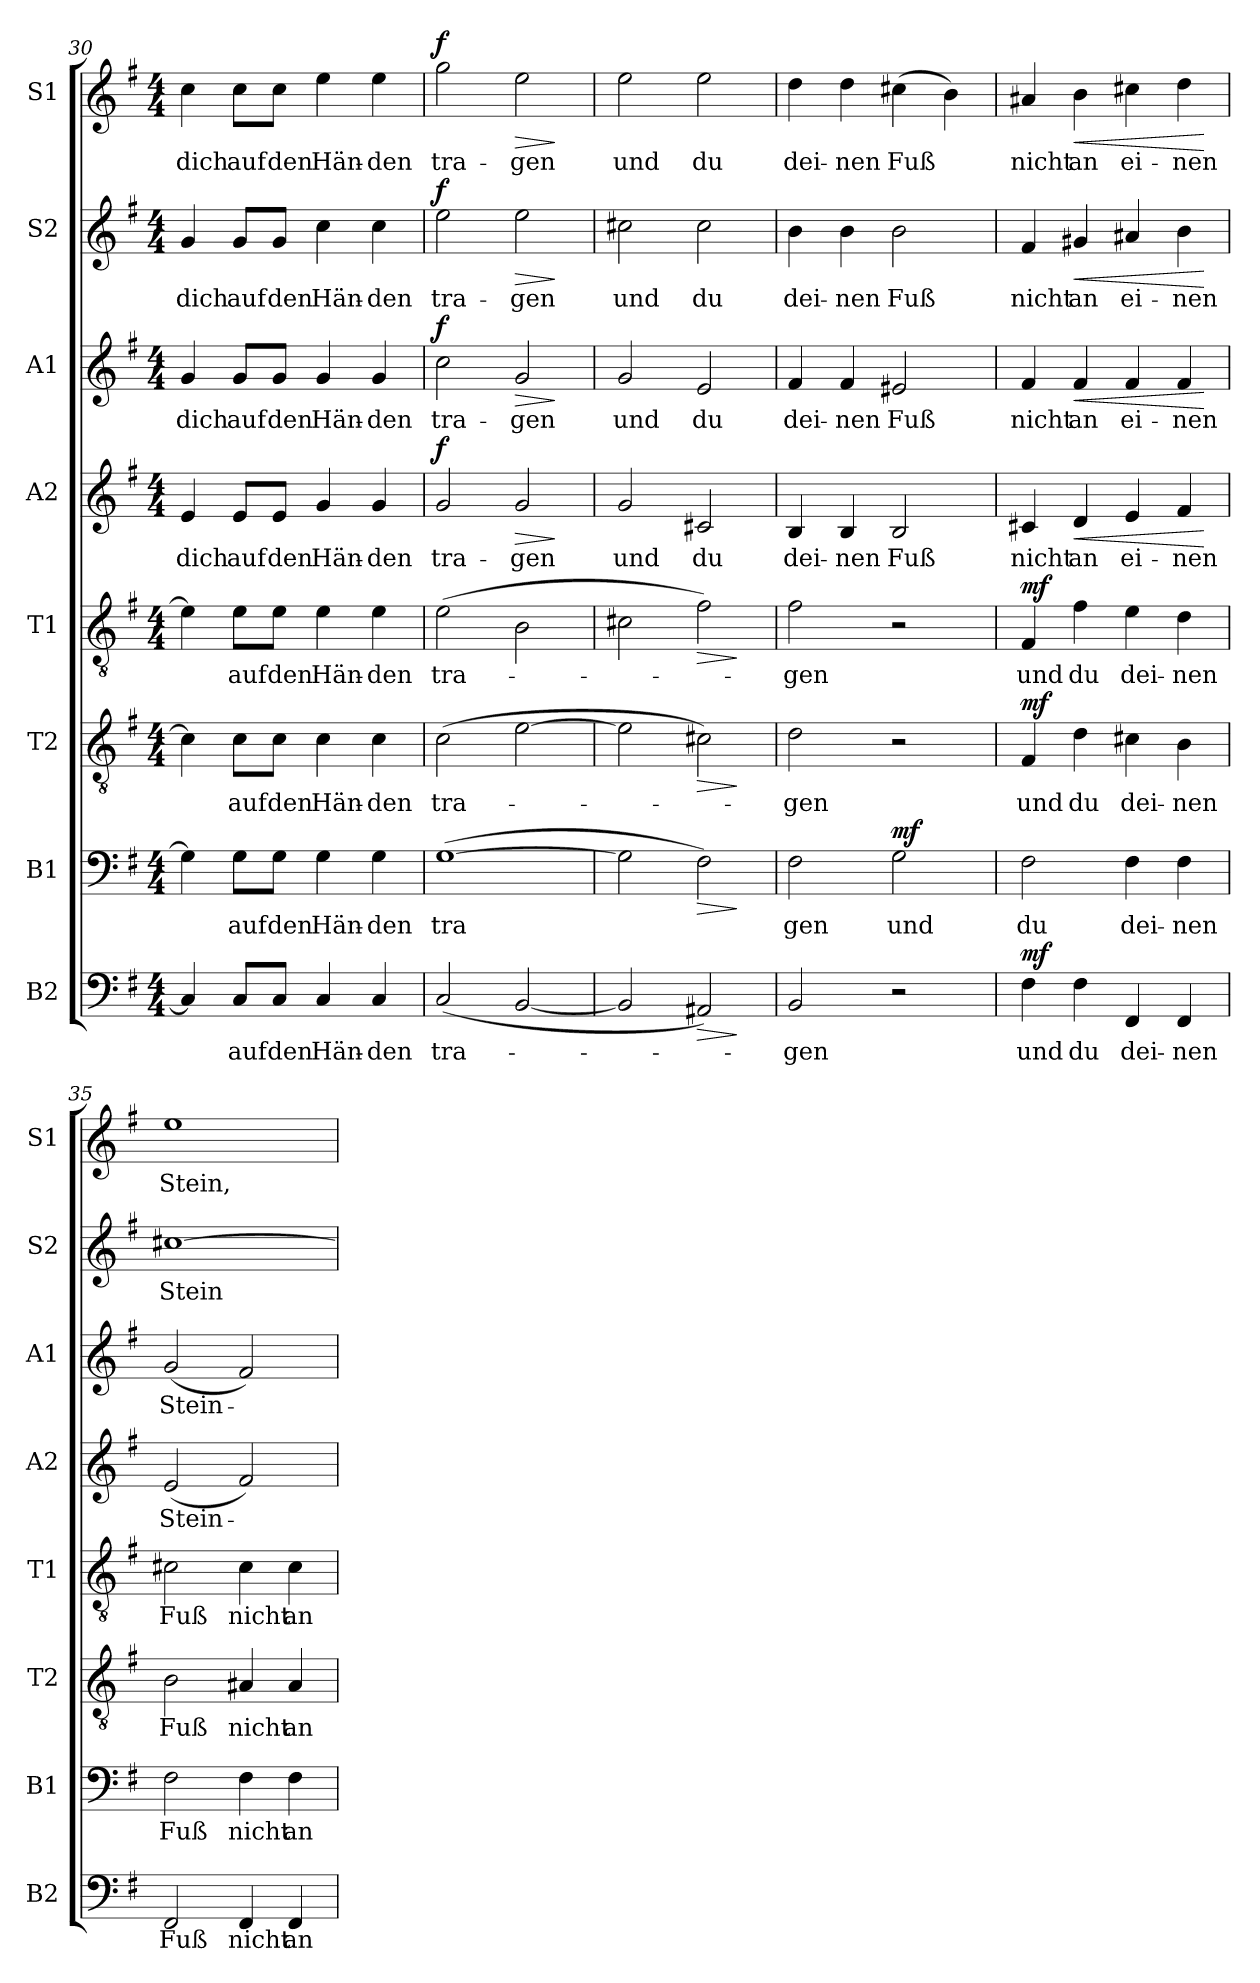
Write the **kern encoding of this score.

**kern	**text	**dynam	**kern	**text	**dynam	**kern	**text	**dynam	**kern	**text	**dynam	**kern	**text	**dynam	**kern	**text	**dynam	**kern	**text	**dynam	**kern	**text	**dynam
*part8	*part8	*part8	*part7	*part7	*part7	*part6	*part6	*part6	*part5	*part5	*part5	*part4	*part4	*part4	*part3	*part3	*part3	*part2	*part2	*part2	*part1	*part1	*part1
*staff8	*staff8	*staff8	*staff7	*staff7	*staff7	*staff6	*staff6	*staff6	*staff5	*staff5	*staff5	*staff4	*staff4	*staff4	*staff3	*staff3	*staff3	*staff2	*staff2	*staff2	*staff1	*staff1	*staff1
*I"B2	*	*	*I"B1	*	*	*I"T2	*	*	*I"T1	*	*	*I"A2	*	*	*I"A1	*	*	*I"S2	*	*	*I"S1	*	*
*I'B2	*	*	*I'B1	*	*	*I'T2	*	*	*I'T1	*	*	*I'A2	*	*	*I'A1	*	*	*I'S2	*	*	*I'S1	*	*
!!LO:PB:g=z
*clefF4	*	*	*clefF4	*	*	*clefGv2	*	*	*clefGv2	*	*	*clefG2	*	*	*clefG2	*	*	*clefG2	*	*	*clefG2	*	*
*k[f#]	*	*	*k[f#]	*	*	*k[f#]	*	*	*k[f#]	*	*	*k[f#]	*	*	*k[f#]	*	*	*k[f#]	*	*	*k[f#]	*	*
*M4/4	*	*	*M4/4	*	*	*M4/4	*	*	*M4/4	*	*	*M4/4	*	*	*M4/4	*	*	*M4/4	*	*	*M4/4	*	*
=30	=30	=30	=30	=30	=30	=30	=30	=30	=30	=30	=30	=30	=30	=30	=30	=30	=30	=30	=30	=30	=30	=30	=30
4C/]	.	.	4G\]	.	.	4c\]	.	.	4e\]	.	.	4e/	dich	.	4g/	dich	.	4g/	dich	.	4cc\	dich	.
8C/L	auf	.	8G\L	auf	.	8c\L	auf	.	8e\L	auf	.	8e/L	auf	.	8g/L	auf	.	8g/L	auf	.	8cc\L	auf	.
8C/J	den	.	8G\J	den	.	8c\J	den	.	8e\J	den	.	8e/J	den	.	8g/J	den	.	8g/J	den	.	8cc\J	den	.
4C/	Hän-	.	4G\	Hän-	.	4c\	Hän-	.	4e\	Hän-	.	4g/	Hän-	.	4g/	Hän-	.	4cc\	Hän-	.	4ee\	Hän-	.
4C/	-den	.	4G\	-den	.	4c\	-den	.	4e\	-den	.	4g/	-den	.	4g/	-den	.	4cc\	-den	.	4ee\	-den	.
=31	=31	=31	=31	=31	=31	=31	=31	=31	=31	=31	=31	=31	=31	=31	=31	=31	=31	=31	=31	=31	=31	=31	=31
!	!	!	!	!	!	!	!	!	!	!	!	!	!	!LO:DY:a	!	!	!LO:DY:a	!	!	!LO:DY:a	!	!	!LO:DY:a
(2C/	tra-	.	([1G	-tra	.	(2c\	tra-	.	(2e\	tra-	.	2g/	tra-	f	2cc\	tra-	f	2ee\	tra-	f	2gg\	tra-	f
!	!	!	!	!	!	!	!	!	!	!	!	!	!	!LO:HP:b	!	!	!LO:HP:b	!	!	!LO:HP:b	!	!	!LO:HP:b
[2BB/	.	.	.	.	.	[2e\	.	.	2B\	.	.	2g/	-gen	>	2g/	-gen	>	2ee\	-gen	>	2ee\	-gen	>
.	.	.	.	.	.	.	.	.	.	.	.	.	.	]	.	.	]	.	.	]	.	.	]
=32	=32	=32	=32	=32	=32	=32	=32	=32	=32	=32	=32	=32	=32	=32	=32	=32	=32	=32	=32	=32	=32	=32	=32
!	!	!	!	!	!	!	!	!	!	!	!	!	!	!LO:DY:a	!	!	!LO:DY:a	!	!	!LO:DY:a	!	!	!LO:DY:a
2BB/]	.	.	2G\]	.	.	2e\]	.	.	2c#X\	.	.	2g/	und	other-dynamics	2g/	und	other-dynamics	2cc#X\	und	other-dynamics	2ee\	und	other-dynamics
!	!	!LO:HP:b	!	!	!LO:HP:b	!	!	!LO:HP:b	!	!	!LO:HP:b	!	!	!	!	!	!	!	!	!	!	!	!
2AA#X/)	.	>	2F#\)	.	>	2c#X\)	.	>	2f#\)	.	>	2c#X/	du	.	2e/	du	.	2cc#\	du	.	2ee\	du	.
.	.	]	.	.	]	.	.	]	.	.	]	.	.	.	.	.	.	.	.	.	.	.	.
=33	=33	=33	=33	=33	=33	=33	=33	=33	=33	=33	=33	=33	=33	=33	=33	=33	=33	=33	=33	=33	=33	=33	=33
2BB/	-gen	.	2F#\	gen	.	2d\	-gen	.	2f#\	-gen	.	4B/	dei-	.	4f#/	dei-	.	4b\	dei-	.	4dd\	dei-	.
.	.	.	.	.	.	.	.	.	.	.	.	4B/	-nen	.	4f#/	-nen	.	4b\	-nen	.	4dd\	-nen	.
!	!	!	!	!	!LO:DY:a	!	!	!	!	!	!	!	!	!	!	!	!	!	!	!	!	!	!
2r	.	.	2G\	und	mf	2r	.	.	2r	.	.	2B/	Fuß	.	2e#X/	Fuß	.	2b\	Fuß	.	(4cc#X\	Fuß	.
.	.	.	.	.	.	.	.	.	.	.	.	.	.	.	.	.	.	.	.	.	4b\)	.	.
=34	=34	=34	=34	=34	=34	=34	=34	=34	=34	=34	=34	=34	=34	=34	=34	=34	=34	=34	=34	=34	=34	=34	=34
!	!	!LO:DY:a	!	!	!	!	!	!LO:DY:a	!	!	!LO:DY:a	!	!	!	!	!	!	!	!	!	!	!	!
4F#\	und	mf	2F#\	du	.	4F#/	und	mf	4F#/	und	mf	4c#X/	nicht	.	4f#/	nicht	.	4f#/	nicht	.	4a#X/	nicht	.
!	!	!	!	!	!	!	!	!	!	!	!	!	!	!LO:HP:b	!	!	!LO:HP:b	!	!	!LO:HP:b	!	!	!LO:HP:b
4F#\	du	.	.	.	.	4d\	du	.	4f#\	du	.	4d/	an	<	4f#/	an	<	4g#X/	an	<	4b\	an	<
4FF#/	dei-	.	4F#\	dei-	.	4c#X\	dei-	.	4e\	dei-	.	4e/	ei-	.	4f#/	ei-	.	4a#X/	ei-	.	4cc#X\	ei-	.
4FF#/	-nen	.	4F#\	-nen	.	4B\	-nen	.	4d\	-nen	.	4f#/	-nen	.	4f#/	-nen	.	4b\	-nen	.	4dd\	-nen	.
.	.	.	.	.	.	.	.	.	.	.	.	.	.	[	.	.	[	.	.	[	.	.	[
!!LO:PB:g=z
=35	=35	=35	=35	=35	=35	=35	=35	=35	=35	=35	=35	=35	=35	=35	=35	=35	=35	=35	=35	=35	=35	=35	=35
2FF#/	Fuß	.	2F#\	Fuß	.	2B\	Fuß	.	2c#X\	Fuß	.	(2e/	Stein-	.	(2g/	Stein-	.	[1cc#X	Stein-	.	1ee	Stein,	.
4FF#/	nicht	.	4F#\	nicht	.	4A#X/	nicht	.	4c#\	nicht	.	2f#/)	.	.	2f#/)	.	.	.	.	.	.	.	.
4FF#/	an	.	4F#\	an	.	4A#/	an	.	4c#\	an	.	.	.	.	.	.	.	.	.	.	.	.	.
=	=	=	=	=	=	=	=	=	=	=	=	=	=	=	=	=	=	=	=	=	=	=	=
*-	*-	*-	*-	*-	*-	*-	*-	*-	*-	*-	*-	*-	*-	*-	*-	*-	*-	*-	*-	*-	*-	*-	*-
